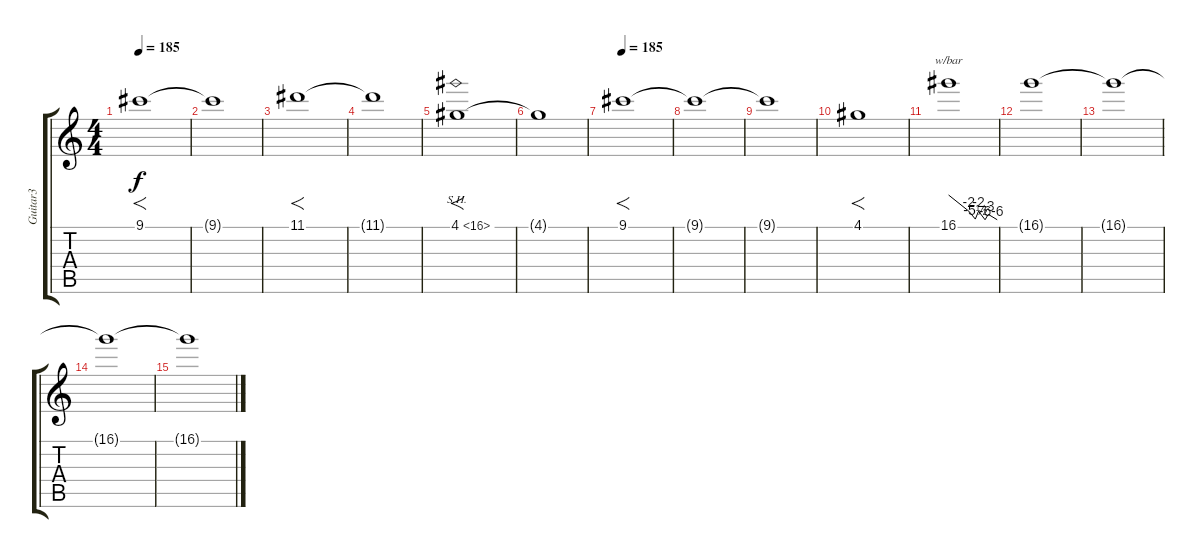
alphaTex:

\track ("Guitar3" "Guitar3") {instrument overdrivenguitar}
\staff {score tabs}
\tuning (E4 B3 G3 D3 A2 E2) {hide}
\ts (4 4)
\tempo 185
\clef g2
\ks c
9.1.1{f dy f} |
9.1{t}.1 |
11.1.1{f} |
11.1{t}.1 |
4.1{sh 12}.1{f} |
4.1{t}.1 |
\tempo 185
9.1.1{f} |
9.1{t}.1 |
9.1{t}.1 |
4.1.1{f} |
16.1.1{tbe (custom default 0 0 25 -8 33 -22 37 -8 45 -24 49 -12 60 -24)} |
16.1{t}.1 |
16.1{t}.1 |
16.1{t}.1 |
16.1{t}.1
